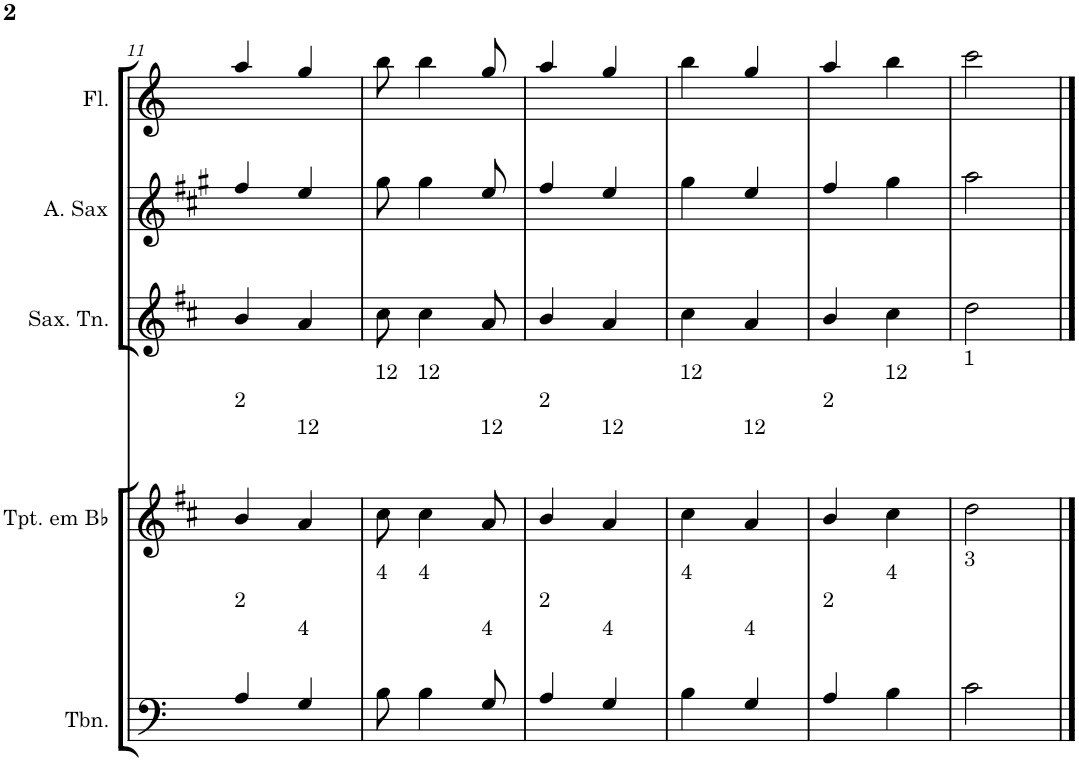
**kern	**kern	**kern	**kern	**kern
*part5	*part4	*part3	*part2	*part1
*staff5	*staff4	*staff3	*staff2	*staff1
*I"Trombone	*I"Trompete em Bb	*I"Saxofone Tenor	*I"Saxofone Alto	*I"Flauta Transversal
*I'Tbn.	*I'Tpt. em Bb	*I'Sax. Tn.	*	*I'Fl.
!!LO:PB:g=z
*clefF4	*clefG2	*clefG2	*clefG2	*clefG2
*	*Trd1c2	*Trd8c14	*Trd5c9	*
*k[]	*k[f#c#]	*k[f#c#]	*k[f#c#g#]	*k[]
*M2/4	*M2/4	*M2/4	*M2/4	*M2/4
=11	=11	=11	=11	=11
!	!LO:TX:a:t=2	!	!	!
!LO:TX:a:t=2	!	!	!	!
4A/	4b/	4b/	4ff#/	4aa/
!	!LO:TX:a:t=12	!	!	!
!LO:TX:a:t=4	!	!	!	!
4G/	4a/	4a/	4ee/	4gg/
=12	=12	=12	=12	=12
!	!LO:TX:a:t=12	!	!	!
!LO:TX:a:t=4	!	!	!	!
8B\	8cc#\	8cc#\	8gg#\	8bb\
!	!LO:TX:a:t=12	!	!	!
!LO:TX:a:t=4	!	!	!	!
4B\	4cc#\	4cc#\	4gg#\	4bb\
!	!LO:TX:a:t=12	!	!	!
!LO:TX:a:t=4	!	!	!	!
8G/	8a/	8a/	8ee/	8gg/
=13	=13	=13	=13	=13
!	!LO:TX:a:t=2	!	!	!
!LO:TX:a:t=2	!	!	!	!
4A/	4b/	4b/	4ff#/	4aa/
!	!LO:TX:a:t=12	!	!	!
!LO:TX:a:t=4	!	!	!	!
4G/	4a/	4a/	4ee/	4gg/
=14	=14	=14	=14	=14
!	!LO:TX:a:t=12	!	!	!
!LO:TX:a:t=4	!	!	!	!
4B\	4cc#\	4cc#\	4gg#\	4bb\
!	!LO:TX:a:t=12	!	!	!
!LO:TX:a:t=4	!	!	!	!
4G/	4a/	4a/	4ee/	4gg/
=15	=15	=15	=15	=15
!	!LO:TX:a:t=2	!	!	!
!LO:TX:a:t=2	!	!	!	!
4A/	4b/	4b/	4ff#/	4aa/
!	!LO:TX:a:t=12	!	!	!
!LO:TX:a:t=4	!	!	!	!
4B\	4cc#\	4cc#\	4gg#\	4bb\
=16	=16	=16	=16	=16
!	!LO:TX:a:t=1	!	!	!
!LO:TX:a:t=3	!	!	!	!
2c\	2dd\	2dd\	2aa\	2ccc\
==	==	==	==	==
*-	*-	*-	*-	*-
